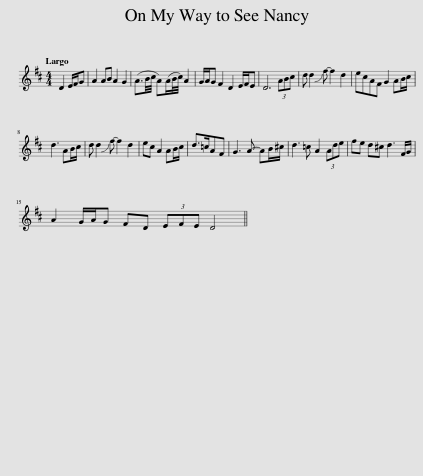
X:1
L:1/8
Q:1/4=56
M:4/4
I:linebreak $
K:D
V:1 treble
V:1
 D2 E/F/G | A2 AB A2 G2 | (A3/2B/4c/4 A)(A/B/4c/4) A2 | G/A/G F2 D2 E/F/E | D6 (3ABc | %5
 d d2 !slide!f- f2 d2 | ecAF G2 AB/c/ |$ d3 AB/c/ | d d2 !slide!f- f2 d2 | ec A2 AB/c/ | %10
 d>=cAF | G3 A- AB/^c/ | d3 =c A2 (3Ade | fe d^c d3 F/G/ |$ A2 G/A/G FD (3EFE D4 || %15
